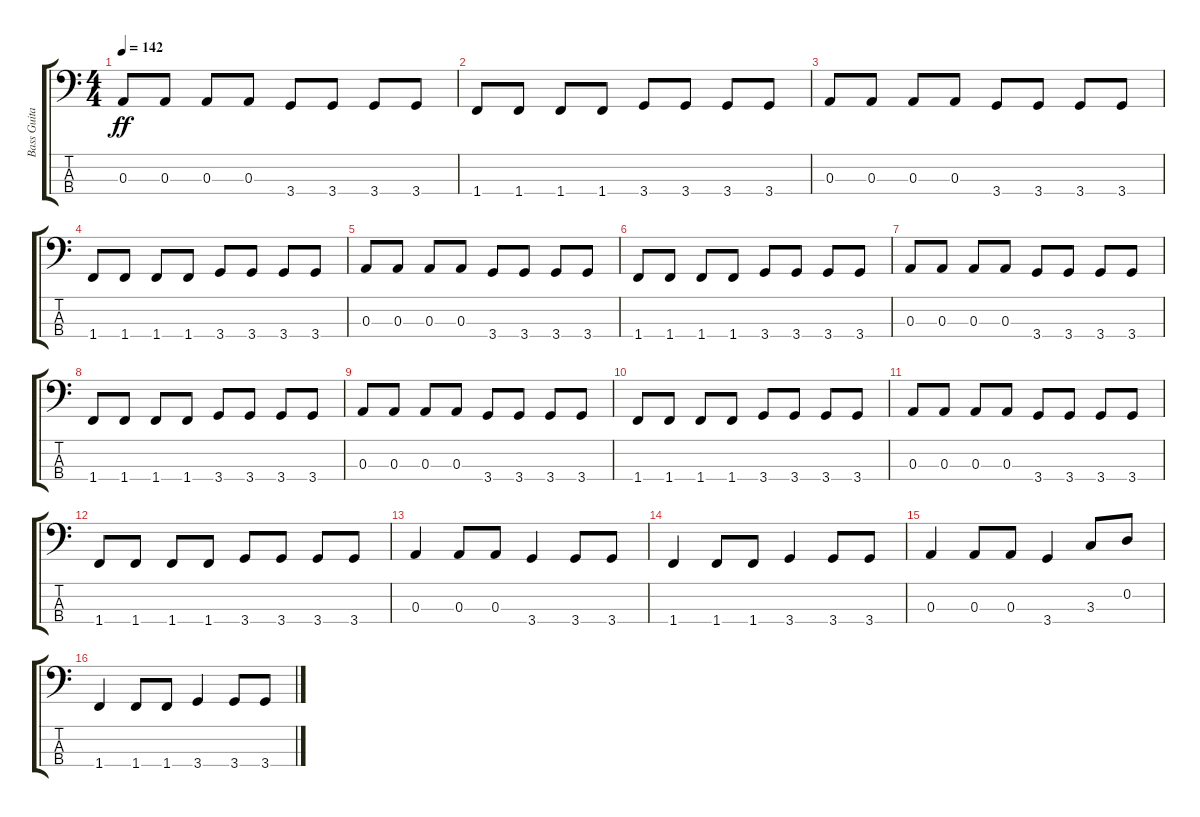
\track ("Bass Guitar" "Bass Guita") {instrument electricbasspick}
\staff {score tabs}
\tuning (G2 D2 A1 E1) {hide}
\ts (4 4)
\tempo 142
\clef f4
\ks c
0.3.8{dy ff} 0.3.8 0.3.8 0.3.8 3.4.8 3.4.8 3.4.8 3.4.8 |
1.4.8 1.4.8 1.4.8 1.4.8 3.4.8 3.4.8 3.4.8 3.4.8 |
0.3.8 0.3.8 0.3.8 0.3.8 3.4.8 3.4.8 3.4.8 3.4.8 |
1.4.8 1.4.8 1.4.8 1.4.8 3.4.8 3.4.8 3.4.8 3.4.8 |
0.3.8 0.3.8 0.3.8 0.3.8 3.4.8 3.4.8 3.4.8 3.4.8 |
1.4.8 1.4.8 1.4.8 1.4.8 3.4.8 3.4.8 3.4.8 3.4.8 |
0.3.8 0.3.8 0.3.8 0.3.8 3.4.8 3.4.8 3.4.8 3.4.8 |
1.4.8 1.4.8 1.4.8 1.4.8 3.4.8 3.4.8 3.4.8 3.4.8 |
0.3.8 0.3.8 0.3.8 0.3.8 3.4.8 3.4.8 3.4.8 3.4.8 |
1.4.8 1.4.8 1.4.8 1.4.8 3.4.8 3.4.8 3.4.8 3.4.8 |
0.3.8 0.3.8 0.3.8 0.3.8 3.4.8 3.4.8 3.4.8 3.4.8 |
1.4.8 1.4.8 1.4.8 1.4.8 3.4.8 3.4.8 3.4.8 3.4.8 |
0.3.4 0.3.8 0.3.8 3.4.4 3.4.8 3.4.8 |
1.4.4 1.4.8 1.4.8 3.4.4 3.4.8 3.4.8 |
0.3.4 0.3.8 0.3.8 3.4.4 3.3.8 0.2.8 |
1.4.4 1.4.8 1.4.8 3.4.4 3.4.8 3.4.8
